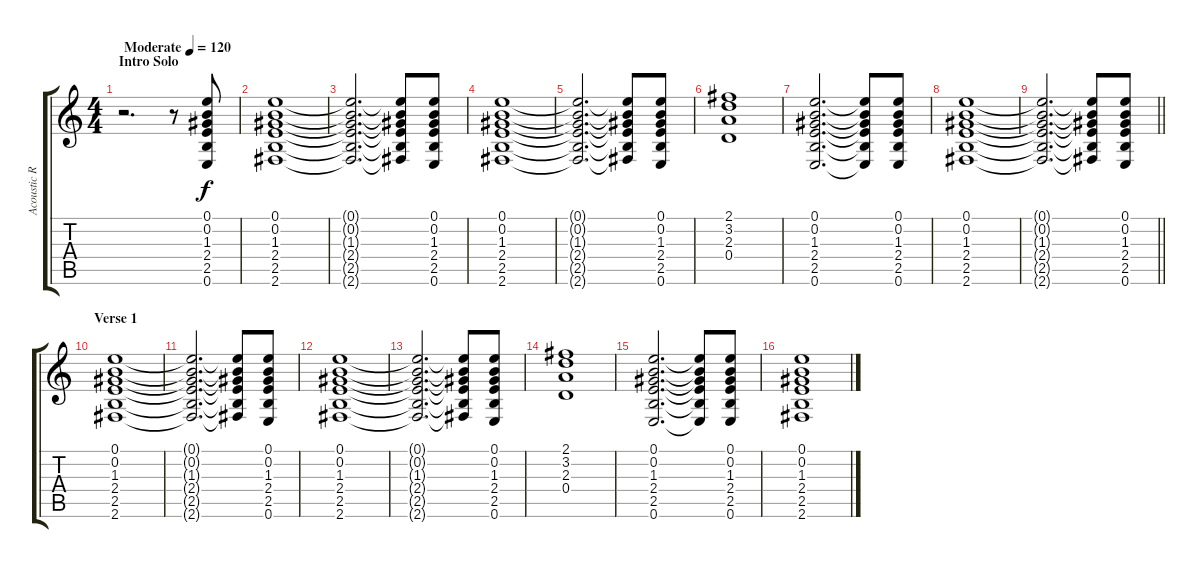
\track ("Acoustic Rythym 2" "Acoustic R") {instrument acousticguitarsteel}
\staff {score tabs}
\tuning (E4 B3 G3 D3 A2 E2) {hide}
\ts (4 4)
\section ("" "Intro Solo")
\tempo (120 "Moderate")
\clef g2
\ks c
r.2{d dy f instrument acousticguitarsteel} r.8 (0.1 0.2 1.3 2.4 2.5 0.6).8 |
(0.1 0.2 1.3 2.4 2.5 2.6).1 |
(0.1{t} 0.2{t} 1.3{t} 2.4{t} 2.5{t} 2.6{t}).2{d} (0.1{t} 0.2{t} 1.3{t} 2.4{t} 2.5{t} 2.6{t}).8 (0.1 0.2 1.3 2.4 2.5 0.6).8 |
(0.1 0.2 1.3 2.4 2.5 2.6).1 |
(0.1{t} 0.2{t} 1.3{t} 2.4{t} 2.5{t} 2.6{t}).2{d} (0.1{t} 0.2{t} 1.3{t} 2.4{t} 2.5{t} 2.6{t}).8 (0.1 0.2 1.3 2.4 2.5 0.6).8 |
(2.1 3.2 2.3 0.4).1 |
(0.1 0.2 1.3 2.4 2.5 0.6).2{d} (0.1{t} 0.2{t} 1.3{t} 2.4{t} 2.5{t} 0.6{t}).8 (0.1 0.2 1.3 2.4 2.5 0.6).8 |
(0.1 0.2 1.3 2.4 2.5 2.6).1 |
\barLineRight lightlight
(0.1{t} 0.2{t} 1.3{t} 2.4{t} 2.5{t} 2.6{t}).2{d} (0.1{t} 0.2{t} 1.3{t} 2.4{t} 2.5{t} 2.6{t}).8 (0.1 0.2 1.3 2.4 2.5 0.6).8 |
\section ("" "Verse 1")
(0.1 0.2 1.3 2.4 2.5 2.6).1 |
(0.1{t} 0.2{t} 1.3{t} 2.4{t} 2.5{t} 2.6{t}).2{d} (0.1{t} 0.2{t} 1.3{t} 2.4{t} 2.5{t} 2.6{t}).8 (0.1 0.2 1.3 2.4 2.5 0.6).8 |
(0.1 0.2 1.3 2.4 2.5 2.6).1 |
(0.1{t} 0.2{t} 1.3{t} 2.4{t} 2.5{t} 2.6{t}).2{d} (0.1{t} 0.2{t} 1.3{t} 2.4{t} 2.5{t} 2.6{t}).8 (0.1 0.2 1.3 2.4 2.5 0.6).8 |
(2.1 3.2 2.3 0.4).1 |
(0.1 0.2 1.3 2.4 2.5 0.6).2{d} (0.1{t} 0.2{t} 1.3{t} 2.4{t} 2.5{t} 0.6{t}).8 (0.1 0.2 1.3 2.4 2.5 0.6).8 |
(0.1 0.2 1.3 2.4 2.5 2.6).1
